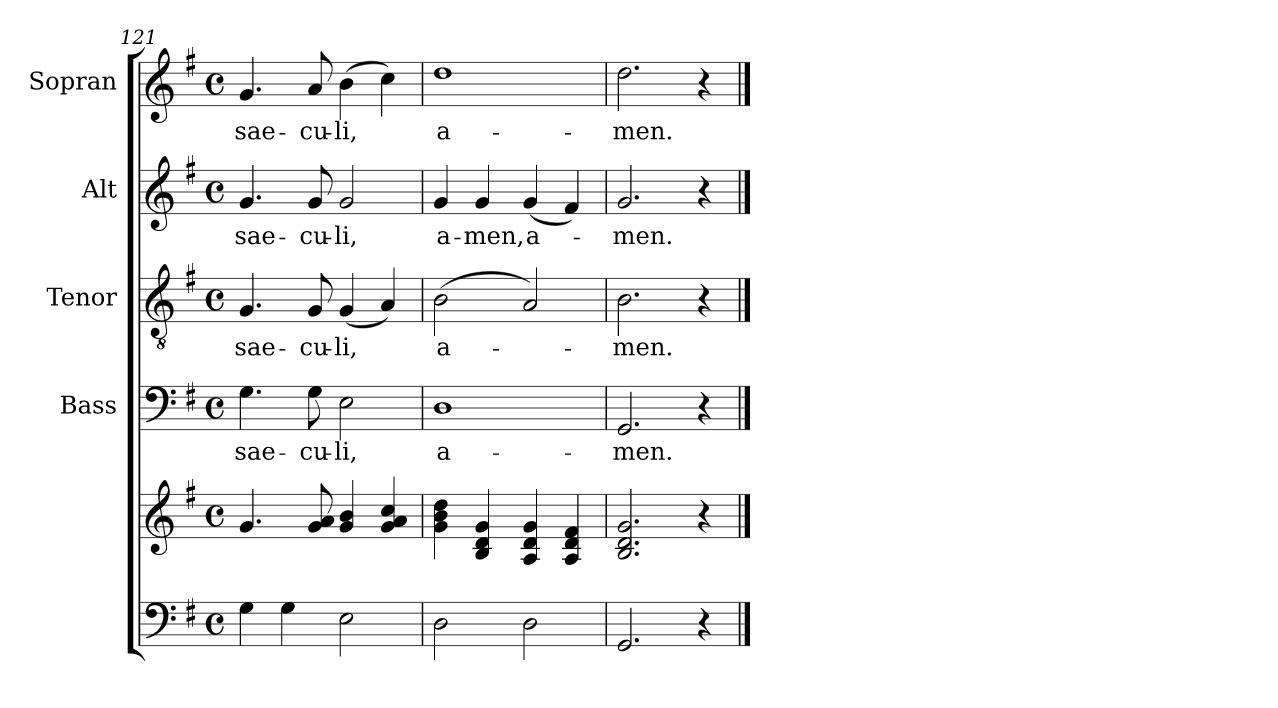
**kern	**kern	**kern	**text	**kern	**text	**kern	**text	**kern	**text
*part5	*part5	*part4	*part4	*part3	*part3	*part2	*part2	*part1	*part1
*staff6	*staff5	*staff4	*staff4	*staff3	*staff3	*staff2	*staff2	*staff1	*staff1
*	*	*I"Bass	*	*I"Tenor	*	*I"Alt	*	*I"Sopran	*
*	*	*I'B.	*	*I'T.	*	*I'A.	*	*I'S.	*
*clefF4	*clefG2	*clefF4	*	*clefGv2	*	*clefG2	*	*clefG2	*
*k[f#]	*k[f#]	*k[f#]	*	*k[f#]	*	*k[f#]	*	*k[f#]	*
*G:	*G:	*G:	*	*G:	*	*G:	*	*G:	*
*M4/4	*M4/4	*M4/4	*	*M4/4	*	*M4/4	*	*M4/4	*
*met(c)	*met(c)	*met(c)	*	*met(c)	*	*met(c)	*	*met(c)	*
=121	=121	=121	=121	=121	=121	=121	=121	=121	=121
!	!	!	!LO:LY:b	!	!LO:LY:b	!	!LO:LY:b	!	!LO:LY:b
4G\	4.g/	4.G\	sae-	4.G/	sae-	4.g/	sae-	4.g/	sae-
4G\	.	.	.	.	.	.	.	.	.
!	!	!	!LO:LY:b	!	!LO:LY:b	!	!LO:LY:b	!	!LO:LY:b
.	8g/ 8a/	8G\	-cu-	8G/	-cu-	8g/	-cu-	8a/	-cu-
!	!	!	!LO:LY:b	!	!LO:LY:b	!	!LO:LY:b	!	!LO:LY:b
2E\	4g/ 4b/	2E\	-li,	(<4G/	-li,	2g/	-li,	(>4b\	-li,
.	4g/ 4a/ 4cc/	.	.	4A/)	.	.	.	4cc\)	.
=122	=122	=122	=122	=122	=122	=122	=122	=122	=122
!	!	!	!LO:LY:b	!	!LO:LY:b	!	!LO:LY:b	!	!LO:LY:b
2D\	4g\ 4b\ 4dd\	1D	a-	(>2B\	a-	4g/	a-	1dd	a-
!	!	!	!	!	!	!	!LO:LY:b	!	!
.	4B/ 4d/ 4g/	.	.	.	.	4g/	-men,	.	.
!	!	!	!	!	!	!	!LO:LY:b	!	!
2D\	4A/ 4d/ 4g/	.	.	2A/)	.	(<4g/	a-	.	.
.	4A/ 4d/ 4f#/	.	.	.	.	4f#/)	.	.	.
=123	=123	=123	=123	=123	=123	=123	=123	=123	=123
!	!	!	!LO:LY:b	!	!LO:LY:b	!	!LO:LY:b	!	!LO:LY:b
2.GG/	2.B/ 2.d/ 2.g/	2.GG/	-men.	2.B\	-men.	2.g/	-men.	2.dd\	-men.
4r	4r	4r	.	4r	.	4r	.	4r	.
==	==	==	==	==	==	==	==	==	==
*-	*-	*-	*-	*-	*-	*-	*-	*-	*-
